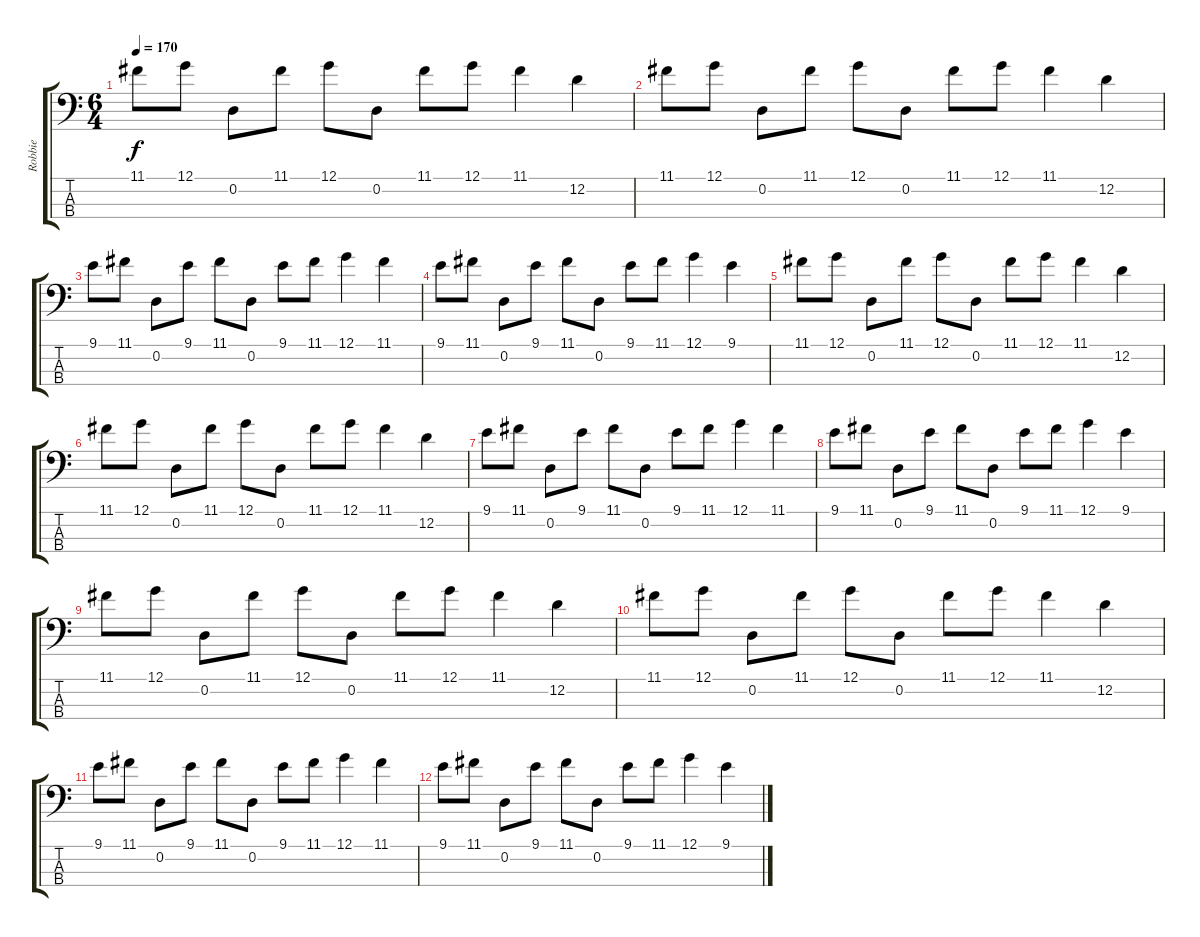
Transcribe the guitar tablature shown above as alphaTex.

\track ("Robbie" "Robbie") {instrument electricbassfinger}
\staff {score tabs}
\tuning (G2 D2 A1 D1) {hide}
\ts (6 4)
\tempo 170
\clef f4
\ks c
11.1.8{dy f} 12.1.8 0.2.8 11.1.8 12.1.8 0.2.8 11.1.8 12.1.8 11.1.4 12.2.4 |
11.1.8 12.1.8 0.2.8 11.1.8 12.1.8 0.2.8 11.1.8 12.1.8 11.1.4 12.2.4 |
9.1.8 11.1.8 0.2.8 9.1.8 11.1.8 0.2.8 9.1.8 11.1.8 12.1.4 11.1.4 |
9.1.8 11.1.8 0.2.8 9.1.8 11.1.8 0.2.8 9.1.8 11.1.8 12.1.4 9.1.4 |
11.1.8 12.1.8 0.2.8 11.1.8 12.1.8 0.2.8 11.1.8 12.1.8 11.1.4 12.2.4 |
11.1.8 12.1.8 0.2.8 11.1.8 12.1.8 0.2.8 11.1.8 12.1.8 11.1.4 12.2.4 |
9.1.8 11.1.8 0.2.8 9.1.8 11.1.8 0.2.8 9.1.8 11.1.8 12.1.4 11.1.4 |
9.1.8 11.1.8 0.2.8 9.1.8 11.1.8 0.2.8 9.1.8 11.1.8 12.1.4 9.1.4 |
11.1.8 12.1.8 0.2.8 11.1.8 12.1.8 0.2.8 11.1.8 12.1.8 11.1.4 12.2.4 |
11.1.8 12.1.8 0.2.8 11.1.8 12.1.8 0.2.8 11.1.8 12.1.8 11.1.4 12.2.4 |
9.1.8 11.1.8 0.2.8 9.1.8 11.1.8 0.2.8 9.1.8 11.1.8 12.1.4 11.1.4 |
9.1.8 11.1.8 0.2.8 9.1.8 11.1.8 0.2.8 9.1.8 11.1.8 12.1.4 9.1.4
